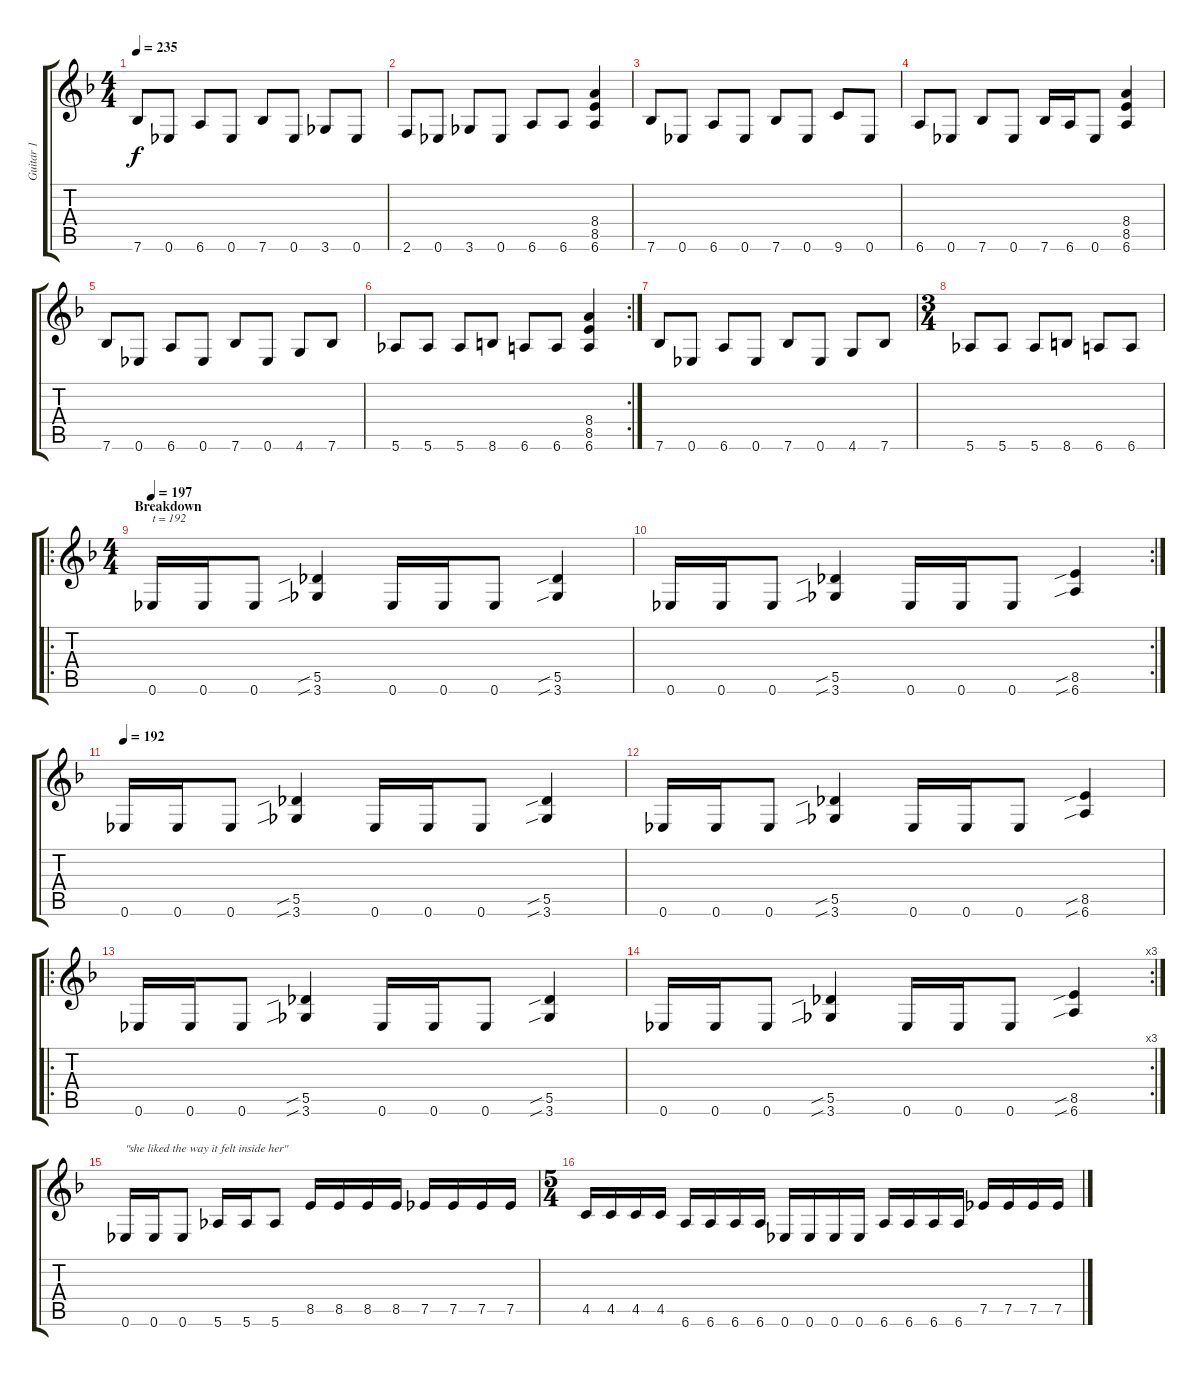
\track ("Guitar 1" "Guitar 1") {instrument overdrivenguitar}
\staff {score tabs}
\tuning (Eb4 Bb3 Gb3 Db3 Ab2 Eb2) {hide}
\ts (4 4)
\tempo 235
\clef g2
\ks f
7.6.8{dy f} 0.6.8 6.6.8 0.6.8 7.6.8 0.6.8 3.6.8 0.6.8 |
2.6.8 0.6.8 3.6.8 0.6.8 6.6.8 6.6.8 (8.4 8.5 6.6).4 |
7.6.8 0.6.8 6.6.8 0.6.8 7.6.8 0.6.8 9.6.8 0.6.8 |
6.6.8 0.6.8 7.6.8 0.6.8 7.6.16 6.6.16 0.6.8 (8.4 8.5 6.6).4 |
7.6.8 0.6.8 6.6.8 0.6.8 7.6.8 0.6.8 4.6.8 7.6.8 |
\rc 2
5.6.8 5.6.8 5.6.8 8.6.8 6.6.8 6.6.8 (8.4 8.5 6.6).4 |
7.6.8 0.6.8 6.6.8 0.6.8 7.6.8 0.6.8 4.6.8 7.6.8 |
\ts (3 4)
5.6.8 5.6.8 5.6.8 8.6.8 6.6.8 6.6.8 |
\ro
\ts (4 4)
\section ("" "Breakdown")
\tempo 197
0.6.16{txt "t = 192"} 0.6.16 0.6.8 (5.5{sib} 3.6{sib}).4 0.6.16 0.6.16 0.6.8 (5.5{sib} 3.6{sib}).4 |
\rc 2
0.6.16 0.6.16 0.6.8 (5.5{sib} 3.6{sib}).4 0.6.16 0.6.16 0.6.8 (8.5{sib} 6.6{sib}).4 |
\tempo 192
0.6.16 0.6.16 0.6.8 (5.5{sib} 3.6{sib}).4 0.6.16 0.6.16 0.6.8 (5.5{sib} 3.6{sib}).4 |
0.6.16 0.6.16 0.6.8 (5.5{sib} 3.6{sib}).4 0.6.16 0.6.16 0.6.8 (8.5{sib} 6.6{sib}).4 |
\ro
0.6.16 0.6.16 0.6.8 (5.5{sib} 3.6{sib}).4 0.6.16 0.6.16 0.6.8 (5.5{sib} 3.6{sib}).4 |
\rc 3
0.6.16 0.6.16 0.6.8 (5.5{sib} 3.6{sib}).4 0.6.16 0.6.16 0.6.8 (8.5{sib} 6.6{sib}).4 |
0.6.16{txt "\"she liked the way it felt inside her\""} 0.6.16 0.6.8 5.6.16 5.6.16 5.6.8 8.5.16 8.5.16 8.5.16 8.5.16 7.5.16 7.5.16 7.5.16 7.5.16 |
\ts (5 4)
4.5.16 4.5.16 4.5.16 4.5.16 6.6.16 6.6.16 6.6.16 6.6.16 0.6.16 0.6.16 0.6.16 0.6.16 6.6.16 6.6.16 6.6.16 6.6.16 7.5.16 7.5.16 7.5.16 7.5.16
